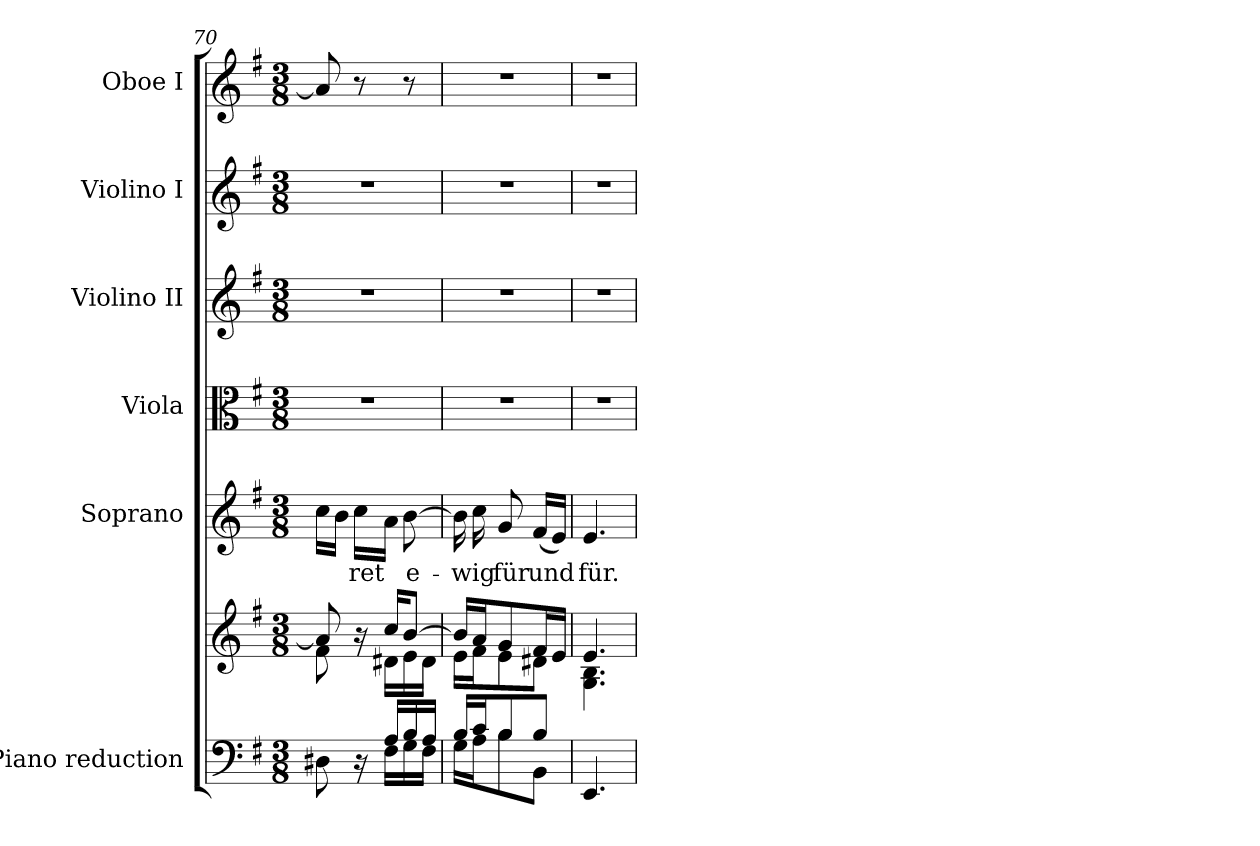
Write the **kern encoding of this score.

**kern	**kern	**kern	**text	**kern	**kern	**kern	**kern
*part6	*part6	*part5	*part5	*part4	*part3	*part2	*part1
*staff7	*staff6	*staff5	*staff5	*staff4	*staff3	*staff2	*staff1
*I"Piano reduction	*	*I"Soprano	*	*I"Viola	*I"Violino II	*I"Violino I	*I"Oboe I
*I'Pno	*	*	*	*I'Vla	*I'Vln	*I'Vln	*I'Ob
*clefF4	*clefG2	*clefG2	*	*clefC3	*clefG2	*clefG2	*clefG2
*k[f#]	*k[f#]	*k[f#]	*	*k[f#]	*k[f#]	*k[f#]	*k[f#]
*M3/8	*M3/8	*M3/8	*	*M3/8	*M3/8	*M3/8	*M3/8
=70	=70	=70	=70	=70	=70	=70	=70
*^	*^	*	*	*	*	*	*
8ryy	8D#X\	8a/]	8f#\	16cc\LL	.	4.r	4.r	4.r	8a/]
.	.	.	.	16b\JJ	.	.	.	.	.
!	!	!	!	!	!LO:LY:b	!	!	!	!
16r	16ryy	16r	16ryy	16cc\LL	-ret	.	.	.	8r
16A/LL	16F#\LL	16cc/KL	16d#X\LL	16a\JJ	.	.	.	.	.
!	!	!	!	!	!LO:LY:b	!	!	!	!
16B/	16G\	[8b/J	16e\	[8b\	e-	.	.	.	8r
16A/JJ	16F#\JJ	.	16d#\JJ	.	.	.	.	.	.
=71	=71	=71	=71	=71	=71	=71	=71	=71	=71
16B/LL	16G\LL	16b/LL]	16e\LL	16b\]	.	4.r	4.r	4.r	4.r
!	!	!	!	!	!LO:LY:b	!	!	!	!
16c/J	16A\J	16a/J	16f#\J	16cc\	-wig	.	.	.	.
!	!	!	!	!	!LO:LY:b	!	!	!	!
8B/	8B\	8g/	8e\	8g/	für	.	.	.	.
!	!	!	!	!	!LO:LY:b	!	!	!	!
8B/J	8BB\J	16f#/L	8d#X\J	(16f#/LL	und	.	.	.	.
.	.	16e/JJ	.	16e/JJ)	.	.	.	.	.
*v	*v	*	*	*	*	*	*	*	*
=72	=72	=72	=72	=72	=72	=72	=72	=72
!	!	!	!	!LO:LY:b	!	!	!	!
4.EE/	4.e/	4.G\ 4.B\	4.e/	für.	4.r	4.r	4.r	4.r
*	*v	*v	*	*	*	*	*	*
=	=	=	=	=	=	=	=
*-	*-	*-	*-	*-	*-	*-	*-
